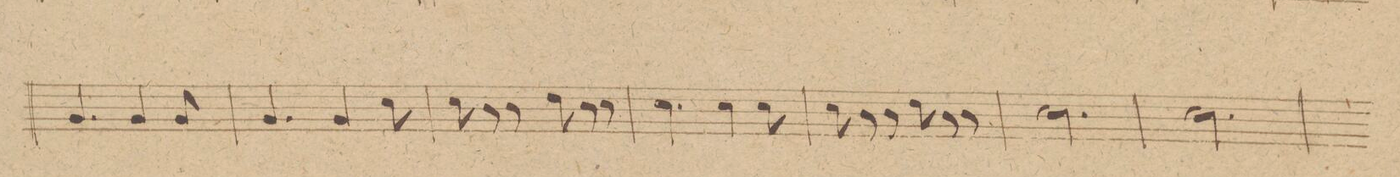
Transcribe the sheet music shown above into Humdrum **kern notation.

**kern
*I"Trompetto 1mo in A
*clefG2
*k[f#c#g#]
*M6/8
4.e/
4e/
8e/
=35
4.e/
4e/
8a\
=36
8a\
8r
8r
8b\
8r
8r
=37
4.a\
4a\
8a\
=38
2.ryy
=39
8a\
8r
8r
8b\
8r
8r
=40
2.a\
=41
2.a\
=42
*-
